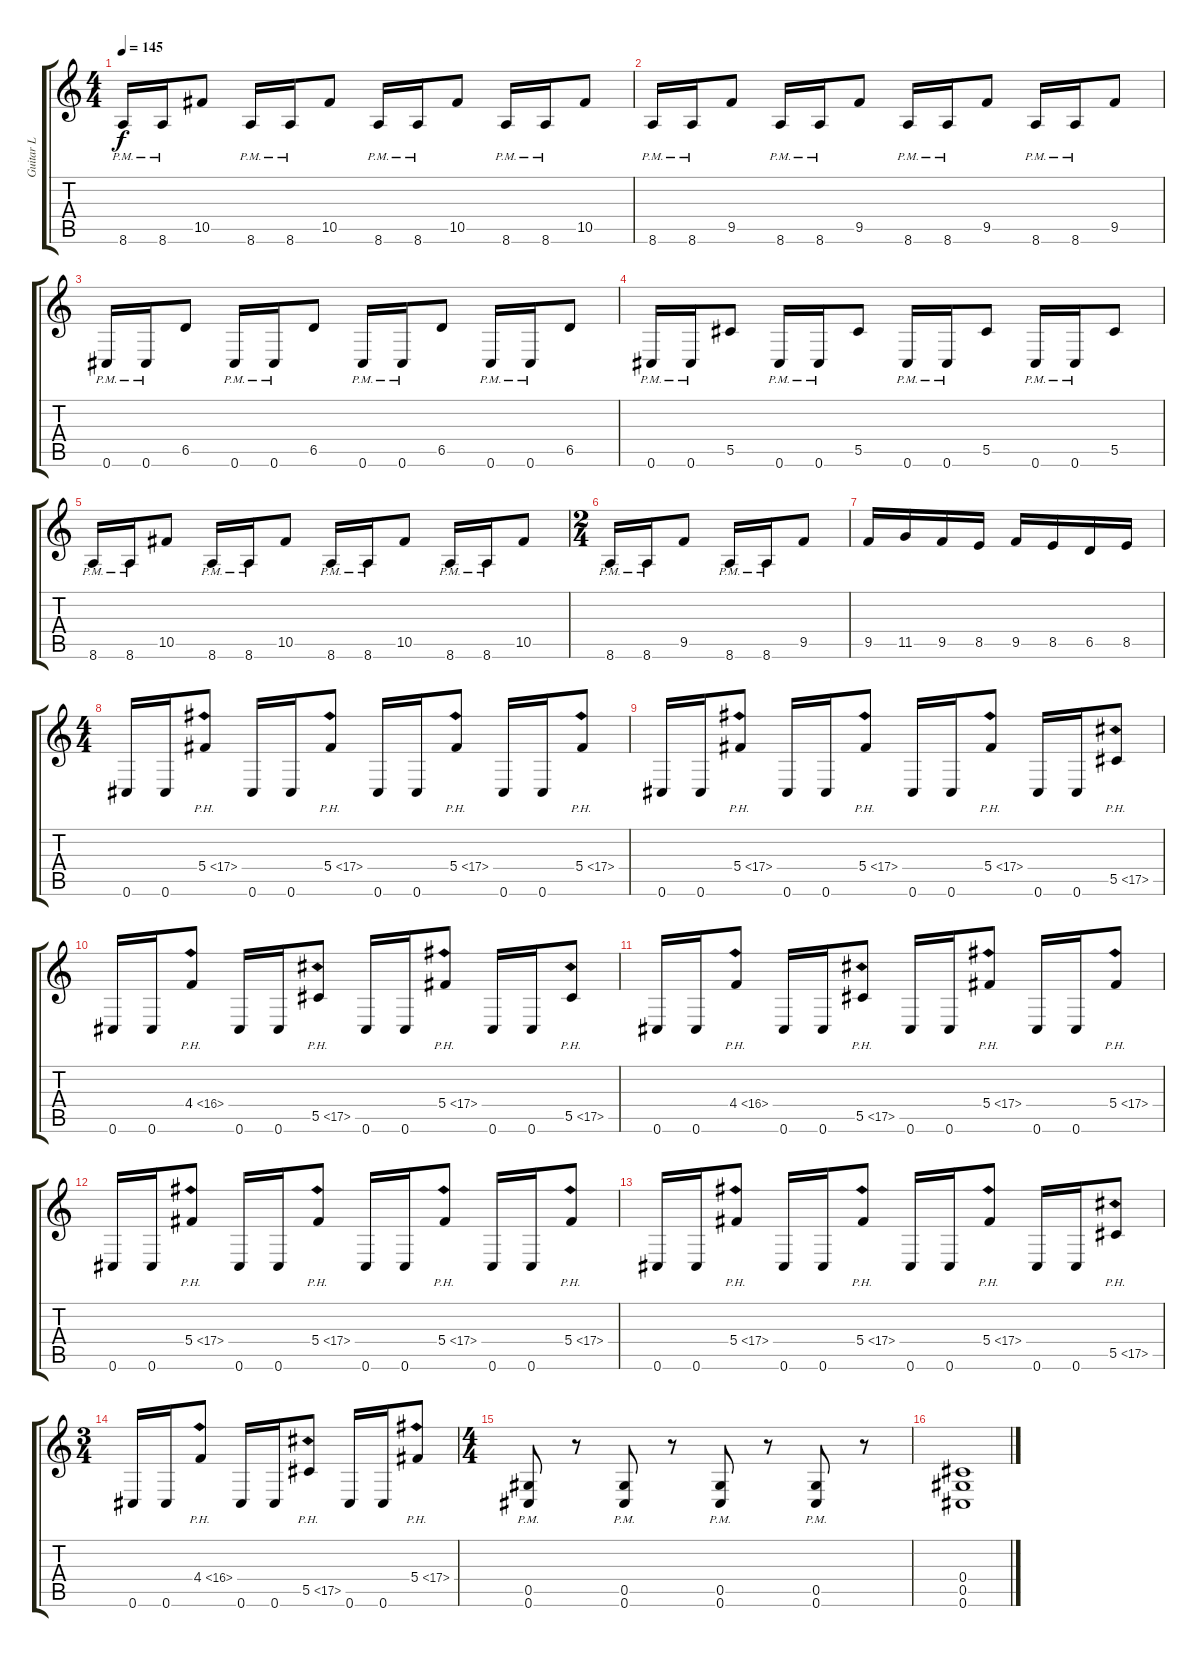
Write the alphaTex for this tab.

\track ("Guitar L" "Guitar L") {instrument overdrivenguitar}
\staff {score tabs}
\tuning (Eb4 Bb3 Gb3 Db3 Ab2 Db2) {hide}
\ts (4 4)
\tempo 145
\clef g2
\ks c
8.6{pm}.16{dy f} 8.6{pm}.16 10.5.8 8.6{pm}.16 8.6{pm}.16 10.5.8 8.6{pm}.16 8.6{pm}.16 10.5.8 8.6{pm}.16 8.6{pm}.16 10.5.8 |
8.6{pm}.16 8.6{pm}.16 9.5.8 8.6{pm}.16 8.6{pm}.16 9.5.8 8.6{pm}.16 8.6{pm}.16 9.5.8 8.6{pm}.16 8.6{pm}.16 9.5.8 |
0.6{pm}.16 0.6{pm}.16 6.5.8 0.6{pm}.16 0.6{pm}.16 6.5.8 0.6{pm}.16 0.6{pm}.16 6.5.8 0.6{pm}.16 0.6{pm}.16 6.5.8 |
0.6{pm}.16 0.6{pm}.16 5.5.8 0.6{pm}.16 0.6{pm}.16 5.5.8 0.6{pm}.16 0.6{pm}.16 5.5.8 0.6{pm}.16 0.6{pm}.16 5.5.8 |
8.6{pm}.16 8.6{pm}.16 10.5.8 8.6{pm}.16 8.6{pm}.16 10.5.8 8.6{pm}.16 8.6{pm}.16 10.5.8 8.6{pm}.16 8.6{pm}.16 10.5.8 |
\ts (2 4)
8.6{pm}.16 8.6{pm}.16 9.5.8 8.6{pm}.16 8.6{pm}.16 9.5.8 |
9.5.16 11.5.16 9.5.16 8.5.16 9.5.16 8.5.16 6.5.16 8.5.16 |
\ts (4 4)
0.6.16 0.6.16 5.4{ph 12}.8 0.6.16 0.6.16 5.4{ph 12}.8 0.6.16 0.6.16 5.4{ph 12}.8 0.6.16 0.6.16 5.4{ph 12}.8 |
0.6.16 0.6.16 5.4{ph 12}.8 0.6.16 0.6.16 5.4{ph 12}.8 0.6.16 0.6.16 5.4{ph 12}.8 0.6.16 0.6.16 5.5{ph 12}.8 |
0.6.16 0.6.16 4.4{ph 12}.8 0.6.16 0.6.16 5.5{ph 12}.8 0.6.16 0.6.16 5.4{ph 12}.8 0.6.16 0.6.16 5.5{ph 12}.8 |
0.6.16 0.6.16 4.4{ph 12}.8 0.6.16 0.6.16 5.5{ph 12}.8 0.6.16 0.6.16 5.4{ph 12}.8 0.6.16 0.6.16 5.4{ph 12}.8 |
0.6.16 0.6.16 5.4{ph 12}.8 0.6.16 0.6.16 5.4{ph 12}.8 0.6.16 0.6.16 5.4{ph 12}.8 0.6.16 0.6.16 5.4{ph 12}.8 |
0.6.16 0.6.16 5.4{ph 12}.8 0.6.16 0.6.16 5.4{ph 12}.8 0.6.16 0.6.16 5.4{ph 12}.8 0.6.16 0.6.16 5.5{ph 12}.8 |
\ts (3 4)
0.6.16 0.6.16 4.4{ph 12}.8 0.6.16 0.6.16 5.5{ph 12}.8 0.6.16 0.6.16 5.4{ph 12}.8 |
\ts (4 4)
(0.5{pm} 0.6{pm}).8 r.8 (0.5{pm} 0.6{pm}).8 r.8 (0.5{pm} 0.6{pm}).8 r.8 (0.5{pm} 0.6{pm}).8 r.8 |
(0.4 0.5 0.6).1
